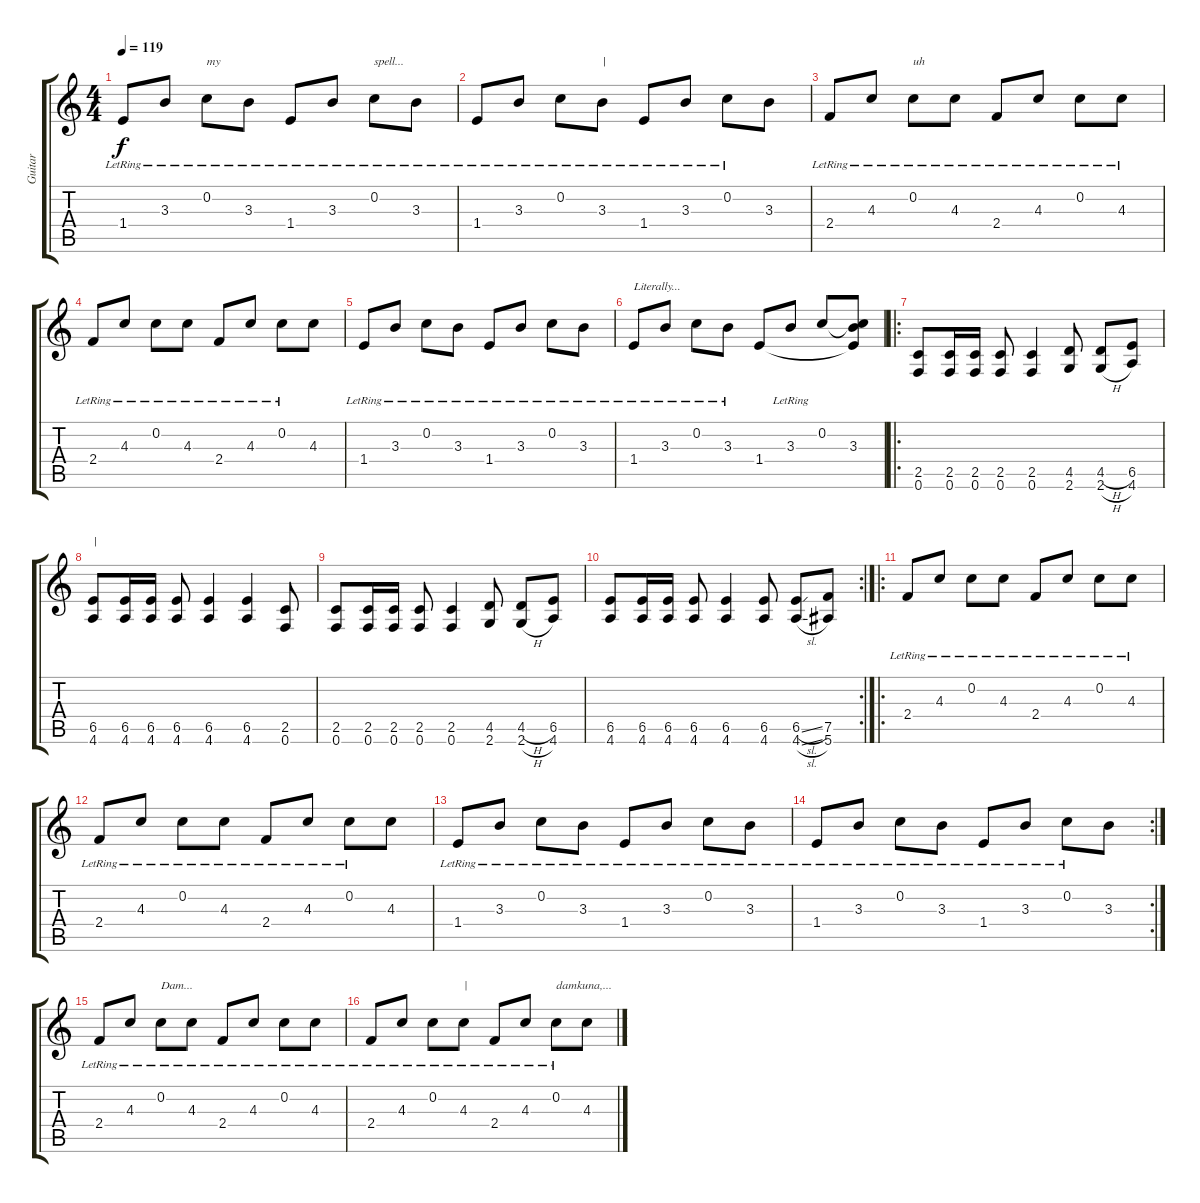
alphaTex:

\track ("Guitar" "Guitar") {instrument distortionguitar}
\staff {score tabs}
\tuning (F4 C4 Ab3 Eb3 Bb2 F2) {hide}
\ts (4 4)
\tempo 119
\clef g2
\ks c
1.4{lr}.8{dy f} 3.3{lr}.8 0.2{lr}.8{txt "my"} 3.3{lr}.8 1.4{lr}.8 3.3{lr}.8 0.2{lr}.8{txt "spell..."} 3.3{lr}.8 |
1.4{lr}.8 3.3{lr}.8 0.2{lr}.8 3.3{lr}.8{txt "|"} 1.4{lr}.8 3.3{lr}.8 0.2{lr}.8 3.3.8 |
2.4{lr}.8 4.3{lr}.8 0.2{lr}.8{txt "uh"} 4.3{lr}.8 2.4{lr}.8 4.3{lr}.8 0.2{lr}.8 4.3{lr}.8 |
2.4{lr}.8 4.3{lr}.8 0.2{lr}.8 4.3{lr}.8 2.4{lr}.8 4.3{lr}.8 0.2{lr}.8 4.3.8 |
1.4{lr}.8 3.3{lr}.8 0.2{lr}.8 3.3{lr}.8 1.4{lr}.8 3.3{lr}.8 0.2{lr}.8 3.3{lr}.8 |
1.4{lr}.8{txt "Literally..."} 3.3{lr}.8 0.2{lr}.8 3.3{lr}.8 1.4.8 3.3{lr}.8 0.2.8 (0.2{t} 3.3 1.4{t}).8 |
\ro
(2.5 0.6).8 (2.5 0.6).16 (2.5 0.6).16 (2.5 0.6).8 (2.5 0.6).4 (4.5 2.6).8 (4.5{h} 2.6{h}).8 (6.5 4.6).8 |
(6.5 4.6).8{txt "|"} (6.5 4.6).16 (6.5 4.6).16 (6.5 4.6).8 (6.5 4.6).4 (6.5 4.6).4 (2.5 0.6).8 |
(2.5 0.6).8 (2.5 0.6).16 (2.5 0.6).16 (2.5 0.6).8 (2.5 0.6).4 (4.5 2.6).8 (4.5{h} 2.6{h}).8 (6.5 4.6).8 |
\rc 2
(6.5 4.6).8 (6.5 4.6).16 (6.5 4.6).16 (6.5 4.6).8 (6.5 4.6).4 (6.5 4.6).8 (6.5{sl} 4.6{sl}).8 (7.5 5.6).8 |
\ro
2.4{lr}.8 4.3{lr}.8 0.2{lr}.8 4.3{lr}.8 2.4{lr}.8 4.3{lr}.8 0.2{lr}.8 4.3{lr}.8 |
2.4{lr}.8 4.3{lr}.8 0.2{lr}.8 4.3{lr}.8 2.4{lr}.8 4.3{lr}.8 0.2{lr}.8 4.3.8 |
1.4{lr}.8 3.3{lr}.8 0.2{lr}.8 3.3{lr}.8 1.4{lr}.8 3.3{lr}.8 0.2{lr}.8 3.3{lr}.8 |
\rc 2
1.4{lr}.8 3.3{lr}.8 0.2{lr}.8 3.3{lr}.8 1.4{lr}.8 3.3{lr}.8 0.2{lr}.8 3.3.8 |
2.4{lr}.8 4.3{lr}.8 0.2{lr}.8{txt "Dam..."} 4.3{lr}.8 2.4{lr}.8 4.3{lr}.8 0.2{lr}.8 4.3{lr}.8 |
2.4{lr}.8 4.3{lr}.8 0.2{lr}.8 4.3{lr}.8{txt "|"} 2.4{lr}.8 4.3{lr}.8 0.2{lr}.8{txt "damkuna,..."} 4.3.8
